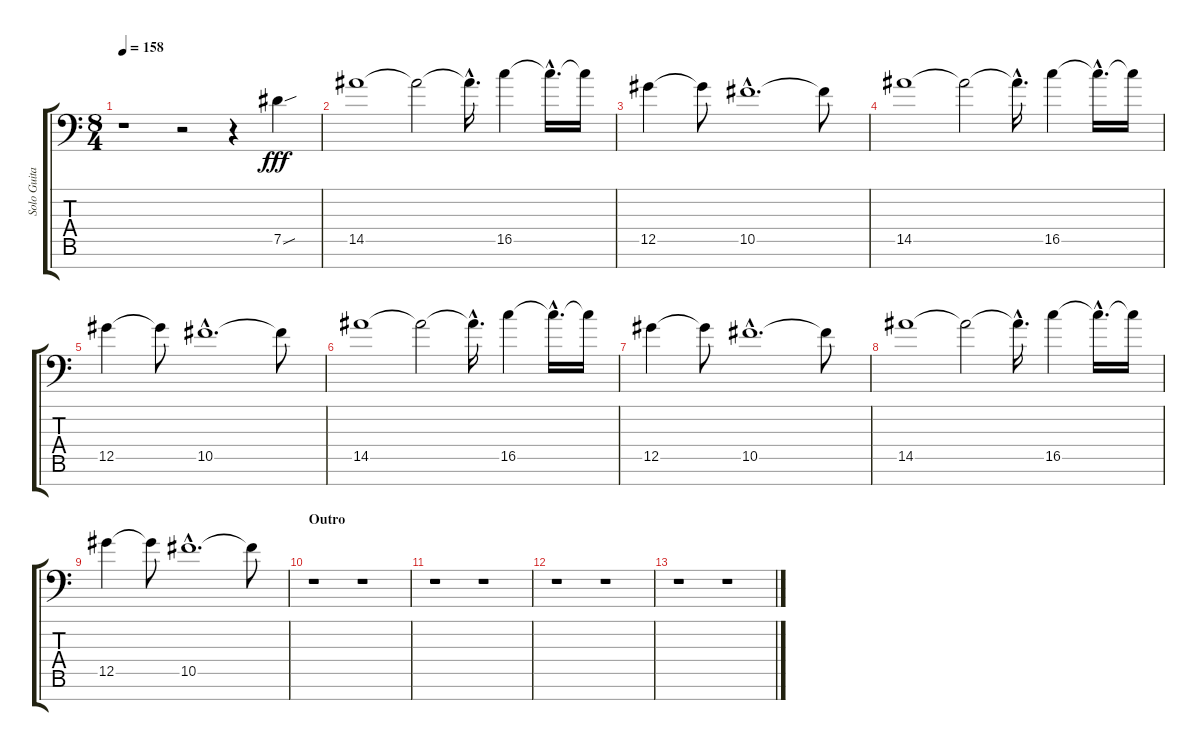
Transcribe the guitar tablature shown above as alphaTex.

\track ("Solo Guitar" "Solo Guita") {instrument distortionguitar}
\staff {score tabs}
\tuning (Eb4 Bb3 Gb3 Db3 Ab2 Eb2 Bb1) {hide}
\ts (8 4)
\tempo 158
\clef f4
\ks c
r.1{dy fff volume 16} r.2 r.4 7.5{sou}.4 |
14.5.1 14.5{t}.2 14.5{hac t}.16{d} 16.5.4 16.5{hac t}.16{d} 16.5{t}.16 |
12.5.4 12.5{t}.8 10.5{hac}.1{d} 10.5{t}.8 |
14.5.1 14.5{t}.2 14.5{hac t}.16{d} 16.5.4 16.5{hac t}.16{d} 16.5{t}.16 |
12.5.4 12.5{t}.8 10.5{hac}.1{d} 10.5{t}.8 |
14.5.1 14.5{t}.2 14.5{hac t}.16{d} 16.5.4 16.5{hac t}.16{d} 16.5{t}.16 |
12.5.4 12.5{t}.8 10.5{hac}.1{d} 10.5{t}.8 |
14.5.1 14.5{t}.2 14.5{hac t}.16{d} 16.5.4 16.5{hac t}.16{d} 16.5{t}.16 |
12.5.4 12.5{t}.8 10.5{hac}.1{d} 10.5{t}.8 |
\section ("" "Outro")
r.1 r.1 |
r.1 r.1 |
r.1 r.1 |
r.1 r.1
